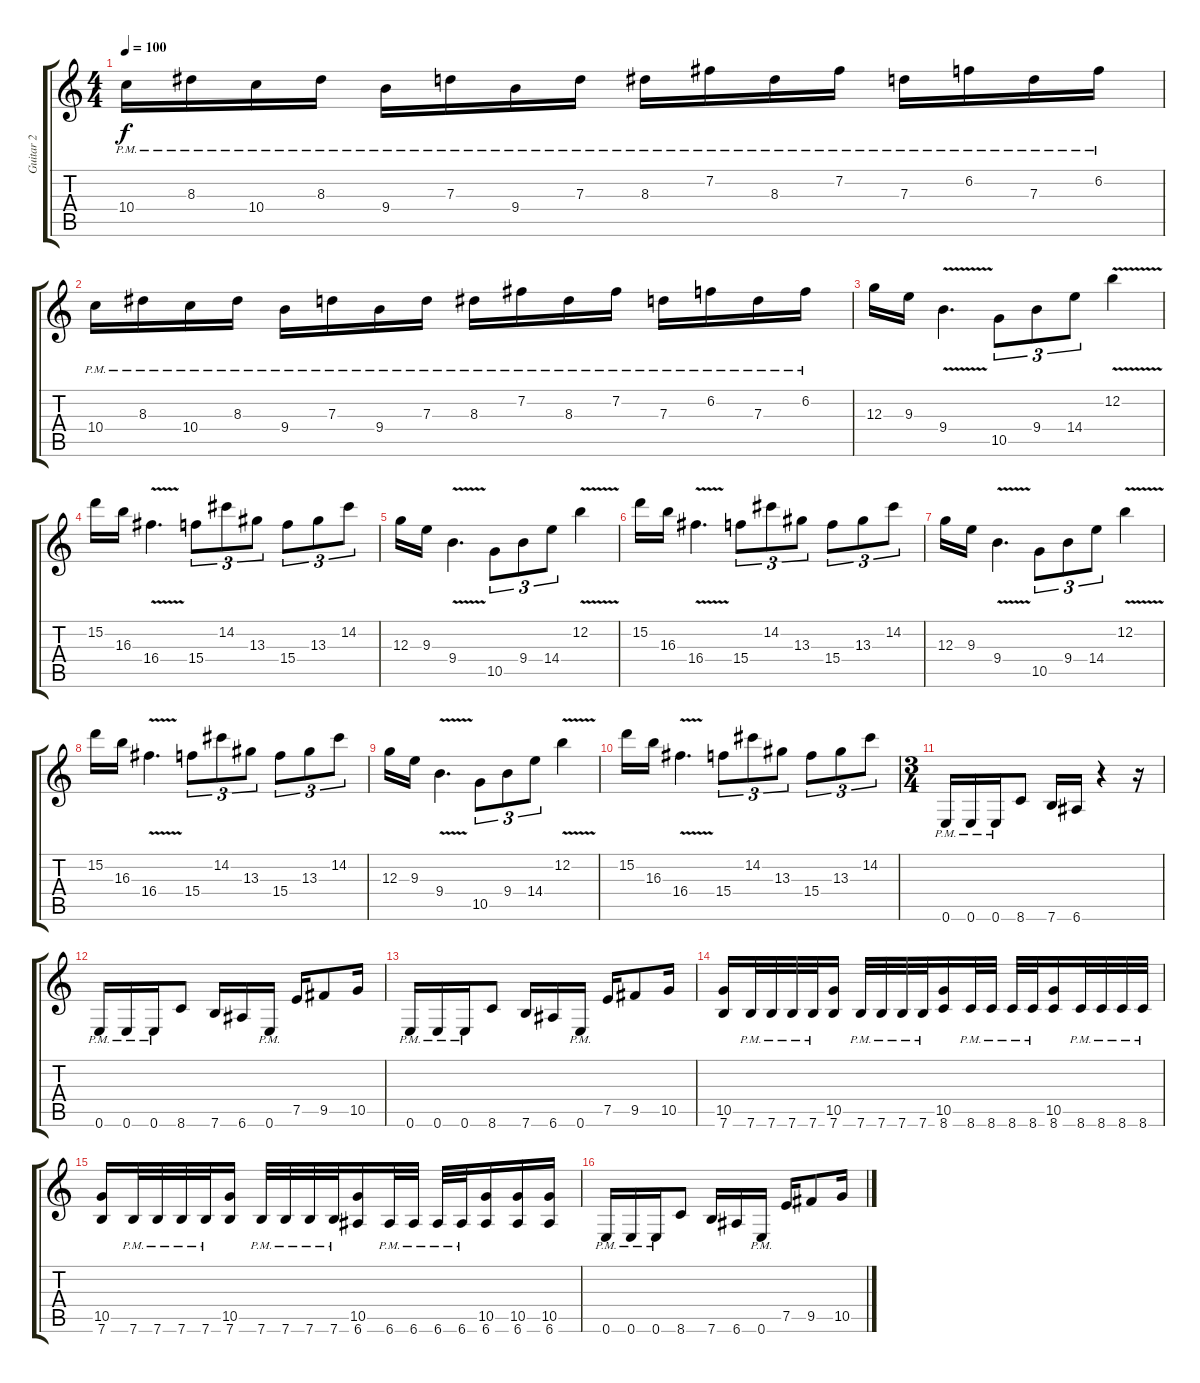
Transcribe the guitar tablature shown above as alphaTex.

\track ("Guitar 2" "Guitar 2") {instrument distortionguitar}
\staff {score tabs}
\tuning (E4 B3 G3 D3 A2 E2) {hide}
\ts (4 4)
\tempo 100
\clef g2
\ks c
10.4{pm}.16{dy f} 8.3{pm}.16 10.4{pm}.16 8.3{pm}.16 9.4{pm}.16 7.3{pm}.16 9.4{pm}.16 7.3{pm}.16 8.3{pm}.16 7.2{pm}.16 8.3{pm}.16 7.2{pm}.16 7.3{pm}.16 6.2{pm}.16 7.3{pm}.16 6.2{pm}.16 |
10.4{pm}.16 8.3{pm}.16 10.4{pm}.16 8.3{pm}.16 9.4{pm}.16 7.3{pm}.16 9.4{pm}.16 7.3{pm}.16 8.3{pm}.16 7.2{pm}.16 8.3{pm}.16 7.2{pm}.16 7.3{pm}.16 6.2{pm}.16 7.3{pm}.16 6.2{pm}.16 |
12.3.16 9.3.16 9.4{v}.4{d} 10.5.8{tu (3 2)} 9.4.8{tu (3 2)} 14.4.8{tu (3 2)} 12.2{v}.4 |
15.2.16 16.3.16 16.4{v}.4{d} 15.4.8{tu (3 2)} 14.2.8{tu (3 2)} 13.3.8{tu (3 2)} 15.4.8{tu (3 2)} 13.3.8{tu (3 2)} 14.2.8{tu (3 2)} |
12.3.16 9.3.16 9.4{v}.4{d} 10.5.8{tu (3 2)} 9.4.8{tu (3 2)} 14.4.8{tu (3 2)} 12.2{v}.4 |
15.2.16 16.3.16 16.4{v}.4{d} 15.4.8{tu (3 2)} 14.2.8{tu (3 2)} 13.3.8{tu (3 2)} 15.4.8{tu (3 2)} 13.3.8{tu (3 2)} 14.2.8{tu (3 2)} |
12.3.16 9.3.16 9.4{v}.4{d} 10.5.8{tu (3 2)} 9.4.8{tu (3 2)} 14.4.8{tu (3 2)} 12.2{v}.4 |
15.2.16 16.3.16 16.4{v}.4{d} 15.4.8{tu (3 2)} 14.2.8{tu (3 2)} 13.3.8{tu (3 2)} 15.4.8{tu (3 2)} 13.3.8{tu (3 2)} 14.2.8{tu (3 2)} |
12.3.16 9.3.16 9.4{v}.4{d} 10.5.8{tu (3 2)} 9.4.8{tu (3 2)} 14.4.8{tu (3 2)} 12.2{v}.4 |
15.2.16 16.3.16 16.4{v}.4{d} 15.4.8{tu (3 2)} 14.2.8{tu (3 2)} 13.3.8{tu (3 2)} 15.4.8{tu (3 2)} 13.3.8{tu (3 2)} 14.2.8{tu (3 2)} |
\ts (3 4)
0.6{pm}.16 0.6{pm}.16 0.6{pm}.16 8.6.8 7.6.16 6.6.16 r.4 r.16 |
0.6{pm}.16 0.6{pm}.16 0.6{pm}.16 8.6.8 7.6.16 6.6.16 0.6{pm}.16 7.5.16 9.5.8 10.5.16 |
0.6{pm}.16 0.6{pm}.16 0.6{pm}.16 8.6.8 7.6.16 6.6.16 0.6{pm}.16 7.5.16 9.5.8 10.5.16 |
(10.5 7.6).16 7.6{pm}.32 7.6{pm}.32 7.6{pm}.32 7.6{pm}.32 (10.5 7.6).16 7.6{pm}.32 7.6{pm}.32 7.6{pm}.32 7.6{pm}.32 (10.5 8.6).16 8.6{pm}.32 8.6{pm}.32 8.6{pm}.32 8.6{pm}.32 (10.5 8.6).16 8.6{pm}.32 8.6{pm}.32 8.6{pm}.32 8.6{pm}.32 |
(10.5 7.6).16 7.6{pm}.32 7.6{pm}.32 7.6{pm}.32 7.6{pm}.32 (10.5 7.6).16 7.6{pm}.32 7.6{pm}.32 7.6{pm}.32 7.6{pm}.32 (10.5 6.6).16 6.6{pm}.32 6.6{pm}.32 6.6{pm}.32 6.6{pm}.32 (10.5 6.6).16 (10.5 6.6).16 (10.5 6.6).16 |
0.6{pm}.16 0.6{pm}.16 0.6{pm}.16 8.6.8 7.6.16 6.6.16 0.6{pm}.16 7.5.16 9.5.8 10.5.16
